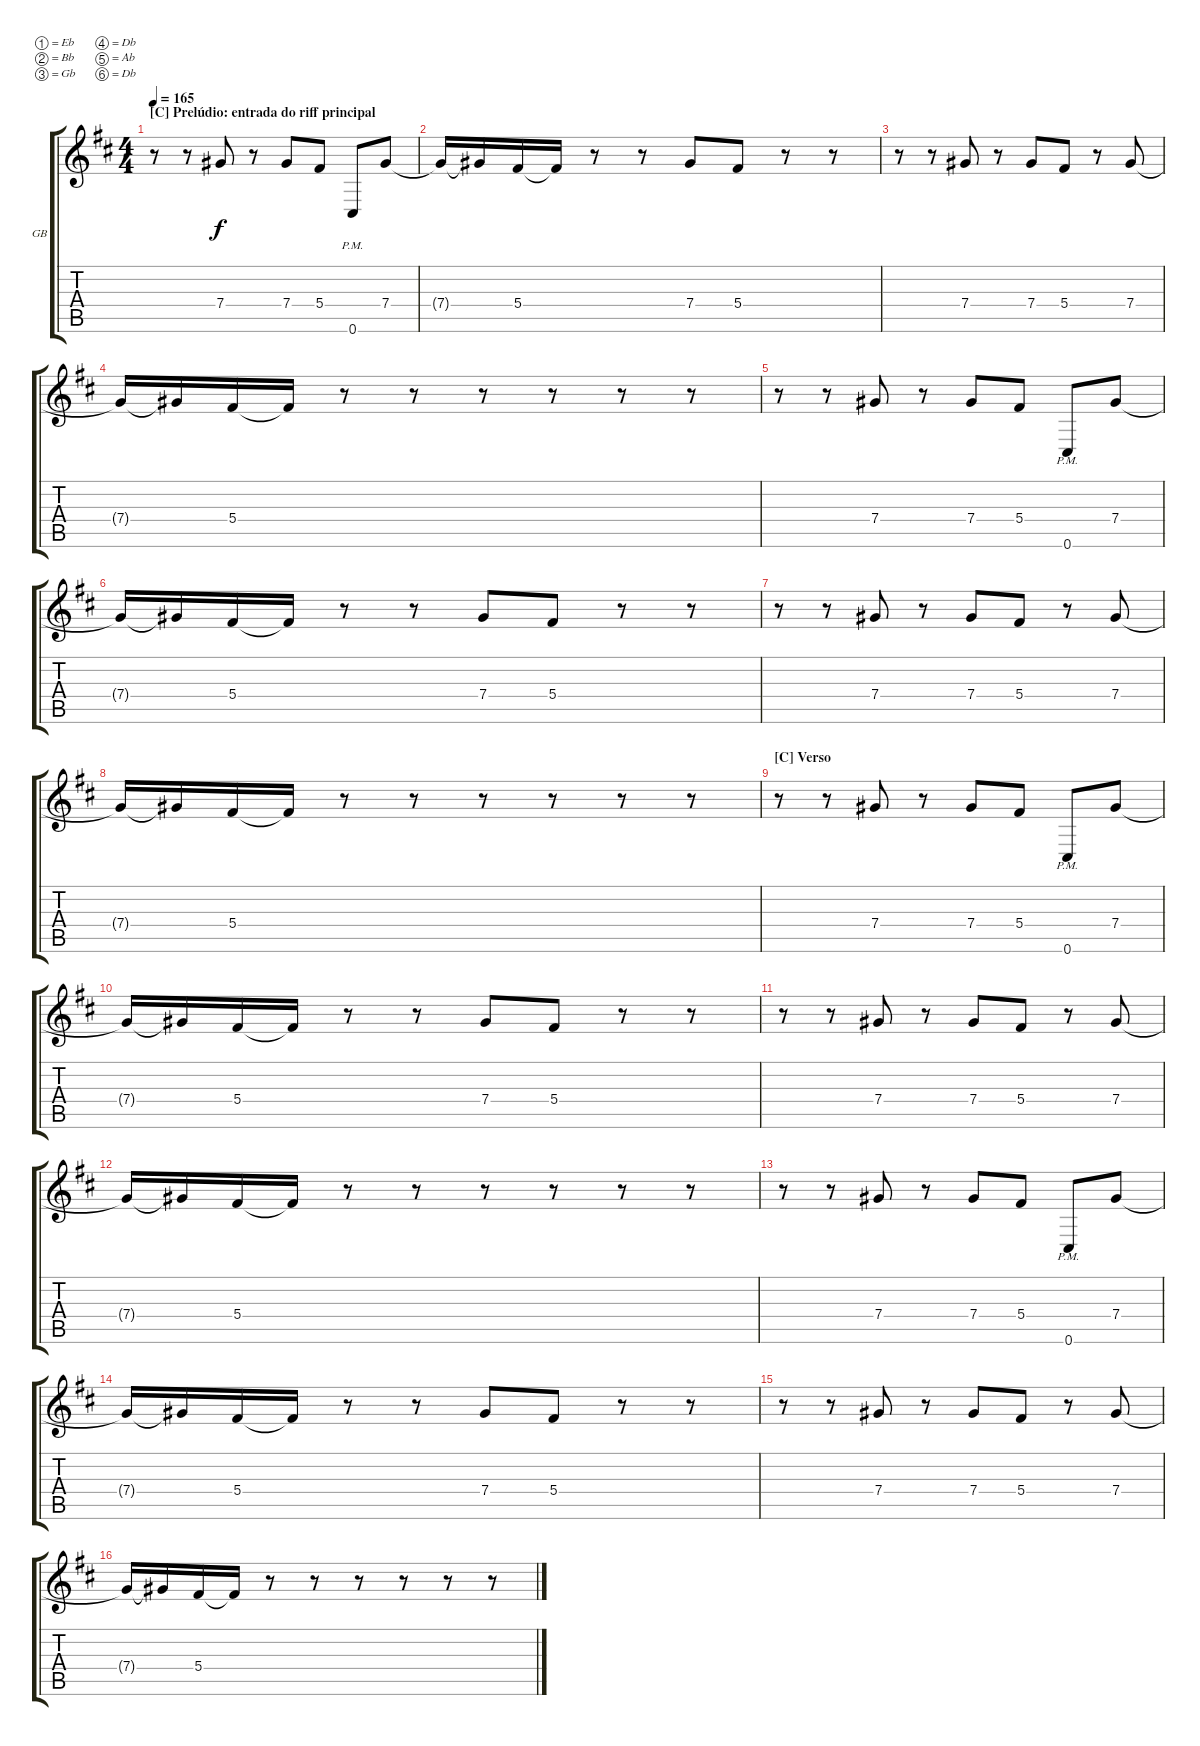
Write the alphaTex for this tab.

\defaultSystemsLayout 4
\bracketExtendMode groupsimilarinstruments
\firstSystemTrackNameOrientation horizontal
\otherSystemsTrackNameOrientation horizontal
\track ("Guitarra 2: Base" "GB") {multiBarRest instrument distortionguitar}
\staff {score tabs}
\tuning (Eb4 Bb3 Gb3 Db3 Ab2 Db2)
\ts (4 4)
\section ("C" "Prelúdio: entrada do riff principal")
\tempo 165
\clef g2
\ks d
r.8{dy mf} r.8 7.4.8{dy f} r.8 7.4.8 5.4.8 0.6{pm}.8 7.4.8 |
7.4{t}.16 7.4{t}.16 5.4.16 5.4{t}.16 r.8 r.8 7.4.8 5.4.8 r.8 r.8 |
r.8 r.8 7.4.8 r.8 7.4.8 5.4.8 r.8 7.4.8 |
7.4{t}.16 7.4{t}.16 5.4.16 5.4{t}.16 r.8 r.8 r.8 r.8 r.8 r.8 |
r.8 r.8 7.4.8 r.8 7.4.8 5.4.8 0.6{pm}.8 7.4.8 |
7.4{t}.16 7.4{t}.16 5.4.16 5.4{t}.16 r.8 r.8 7.4.8 5.4.8 r.8 r.8 |
r.8 r.8 7.4.8 r.8 7.4.8 5.4.8 r.8 7.4.8 |
7.4{t}.16 7.4{t}.16 5.4.16 5.4{t}.16 r.8 r.8 r.8 r.8 r.8 r.8 |
\section ("C" "Verso")
r.8 r.8 7.4.8 r.8 7.4.8 5.4.8 0.6{pm}.8 7.4.8 |
7.4{t}.16 7.4{t}.16 5.4.16 5.4{t}.16 r.8 r.8 7.4.8 5.4.8 r.8 r.8 |
r.8 r.8 7.4.8 r.8 7.4.8 5.4.8 r.8 7.4.8 |
7.4{t}.16 7.4{t}.16 5.4.16 5.4{t}.16 r.8 r.8 r.8 r.8 r.8 r.8 |
r.8 r.8 7.4.8 r.8 7.4.8 5.4.8 0.6{pm}.8 7.4.8 |
7.4{t}.16 7.4{t}.16 5.4.16 5.4{t}.16 r.8 r.8 7.4.8 5.4.8 r.8 r.8 |
r.8 r.8 7.4.8 r.8 7.4.8 5.4.8 r.8 7.4.8 |
7.4{t}.16 7.4{t}.16 5.4.16 5.4{t}.16 r.8 r.8 r.8 r.8 r.8 r.8
